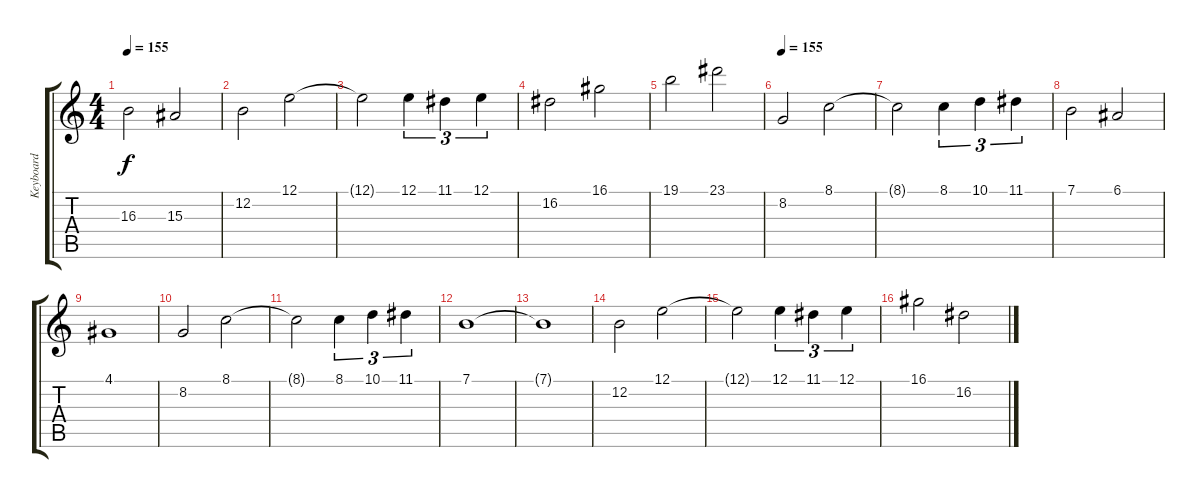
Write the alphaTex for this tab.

\track ("Keyboard" "Keyboard") {instrument musicbox}
\staff {score tabs}
\tuning (E4 B3 G3 D3 A2 E2) {hide}
\ts (4 4)
\tempo 155
\clef g2
\ks c
16.3.2{dy f} 15.3.2 |
12.2.2 12.1.2 |
12.1{t}.2 12.1.4{tu (3 2)} 11.1.4{tu (3 2)} 12.1.4{tu (3 2)} |
16.2.2 16.1.2 |
19.1.2 23.1.2 |
\tempo 155
8.2.2{volume 14} 8.1.2 |
8.1{t}.2 8.1.4{tu (3 2)} 10.1.4{tu (3 2)} 11.1.4{tu (3 2)} |
7.1.2 6.1.2 |
4.1.1 |
8.2.2{volume 14} 8.1.2 |
8.1{t}.2 8.1.4{tu (3 2)} 10.1.4{tu (3 2)} 11.1.4{tu (3 2)} |
7.1.1 |
7.1{t}.1 |
12.2.2 12.1.2 |
12.1{t}.2 12.1.4{tu (3 2)} 11.1.4{tu (3 2)} 12.1.4{tu (3 2)} |
16.1.2 16.2.2
